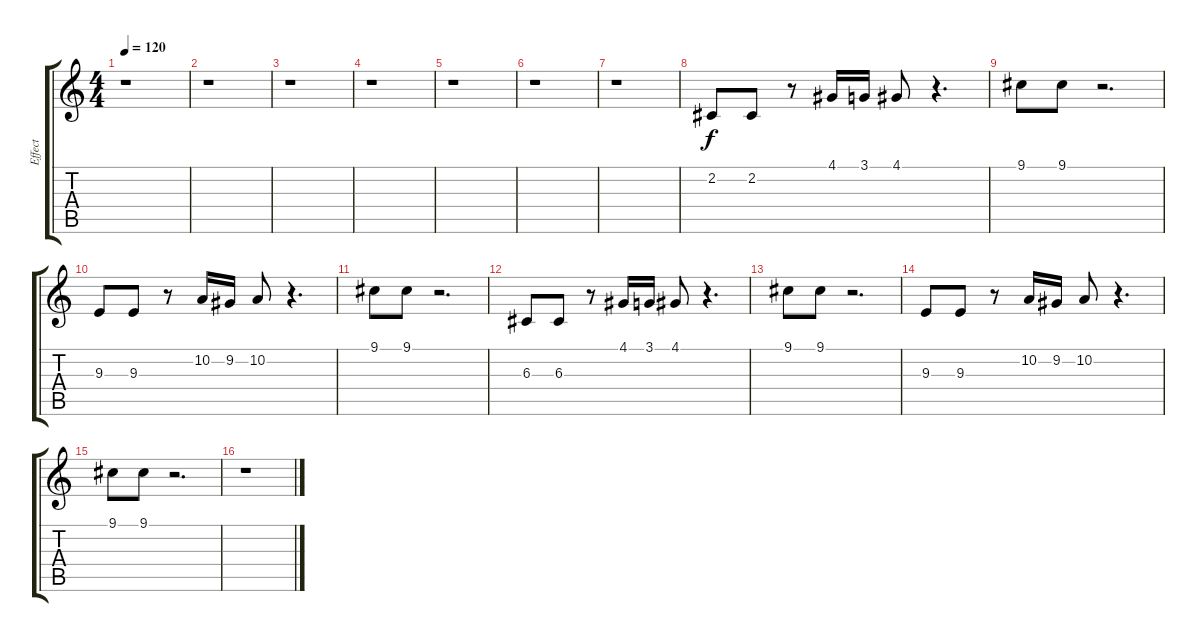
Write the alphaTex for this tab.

\track ("Effect" "Effect") {instrument fx5brightness}
\staff {score tabs}
\tuning (E4 B3 G3 D3 A2 E2) {hide}
\ts (4 4)
\tempo 120
\clef g2
\ks c
r.1{dy f} |
r.1 |
r.1 |
r.1 |
r.1 |
r.1 |
r.1 |
2.2.8 2.2.8 r.8 4.1.16 3.1.16 4.1.8 r.4{d} |
9.1.8 9.1.8 r.2{d} |
9.3.8 9.3.8 r.8 10.2.16 9.2.16 10.2.8 r.4{d} |
9.1.8 9.1.8 r.2{d} |
6.3.8 6.3.8 r.8 4.1.16 3.1.16 4.1.8 r.4{d} |
9.1.8 9.1.8 r.2{d} |
9.3.8 9.3.8 r.8 10.2.16 9.2.16 10.2.8 r.4{d} |
9.1.8 9.1.8 r.2{d} |
r.1
